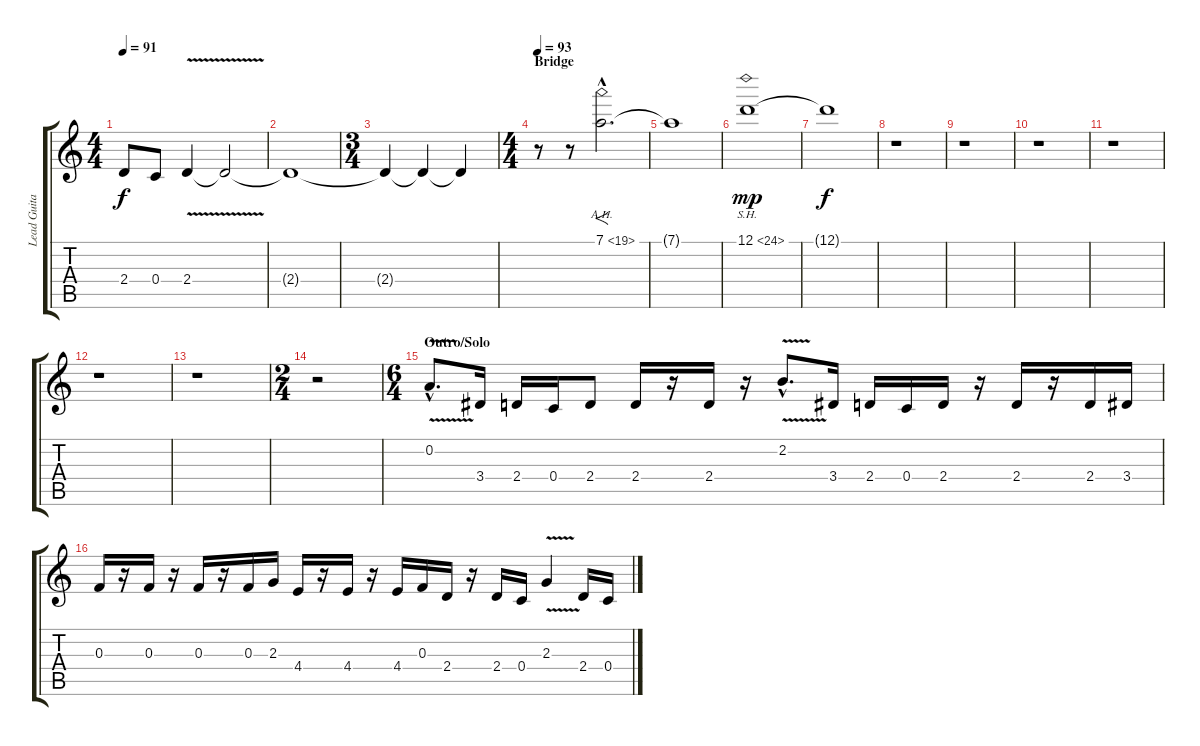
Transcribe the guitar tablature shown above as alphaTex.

\track ("Lead Guitar (Demir)" "Lead Guita") {instrument overdrivenguitar}
\staff {score tabs}
\tuning (D4 A3 F3 C3 G2 D2) {hide}
\ts (4 4)
\tempo 91
\clef g2
\ks c
2.4.8{dy f} 0.4.8 2.4{v}.4 2.4{t}.2 |
2.4{t}.1 |
\ts (3 4)
2.4{t}.4 2.4{t}.4 2.4{t}.4 |
\ts (4 4)
\section ("" "Bridge")
\tempo 93
r.8 r.8 7.1{ah 12 hac}.2{f d} |
7.1{t}.1 |
12.1{sh 12}.1{dy mp} |
12.1{t}.1{dy f} |
r.1 |
r.1 |
r.1 |
r.1 |
r.1 |
r.1 |
\ts (2 4)
r.2 |
\ts (6 4)
\section ("" "Outro/Solo")
0.2{v hac}.8{d instrument guitarharmonics} 3.4.16{instrument overdrivenguitar} 2.4.16 0.4.16 2.4.8 2.4.16 r.16 2.4.16 r.16 2.2{v hac}.8{d instrument guitarharmonics} 3.4.16{instrument overdrivenguitar} 2.4.16 0.4.16 2.4.16 r.16 2.4.16 r.16 2.4.16 3.4.16 |
0.3.16 r.16 0.3.16 r.16 0.3.16 r.16 0.3.16 2.3.16 4.4.16 r.16 4.4.16 r.16 4.4.16 0.3.16 2.4.16 r.16 2.4.16 0.4.16 2.3{v}.4{instrument guitarharmonics} 2.4.16{instrument overdrivenguitar} 0.4.16
